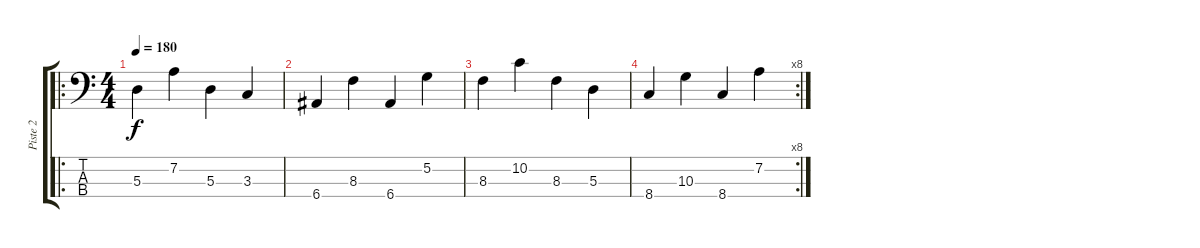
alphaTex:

\track ("Piste 2" "Piste 2") {instrument electricbassfinger}
\staff {score tabs}
\tuning (G2 D2 A1 E1) {hide}
\ro
\ts (4 4)
\tempo 180
\clef f4
\ks c
5.3.4{dy f} 7.2.4 5.3.4 3.3.4 |
6.4.4 8.3.4 6.4.4 5.2.4 |
8.3.4 10.2.4 8.3.4 5.3.4 |
\rc 8
8.4.4 10.3.4 8.4.4 7.2.4
